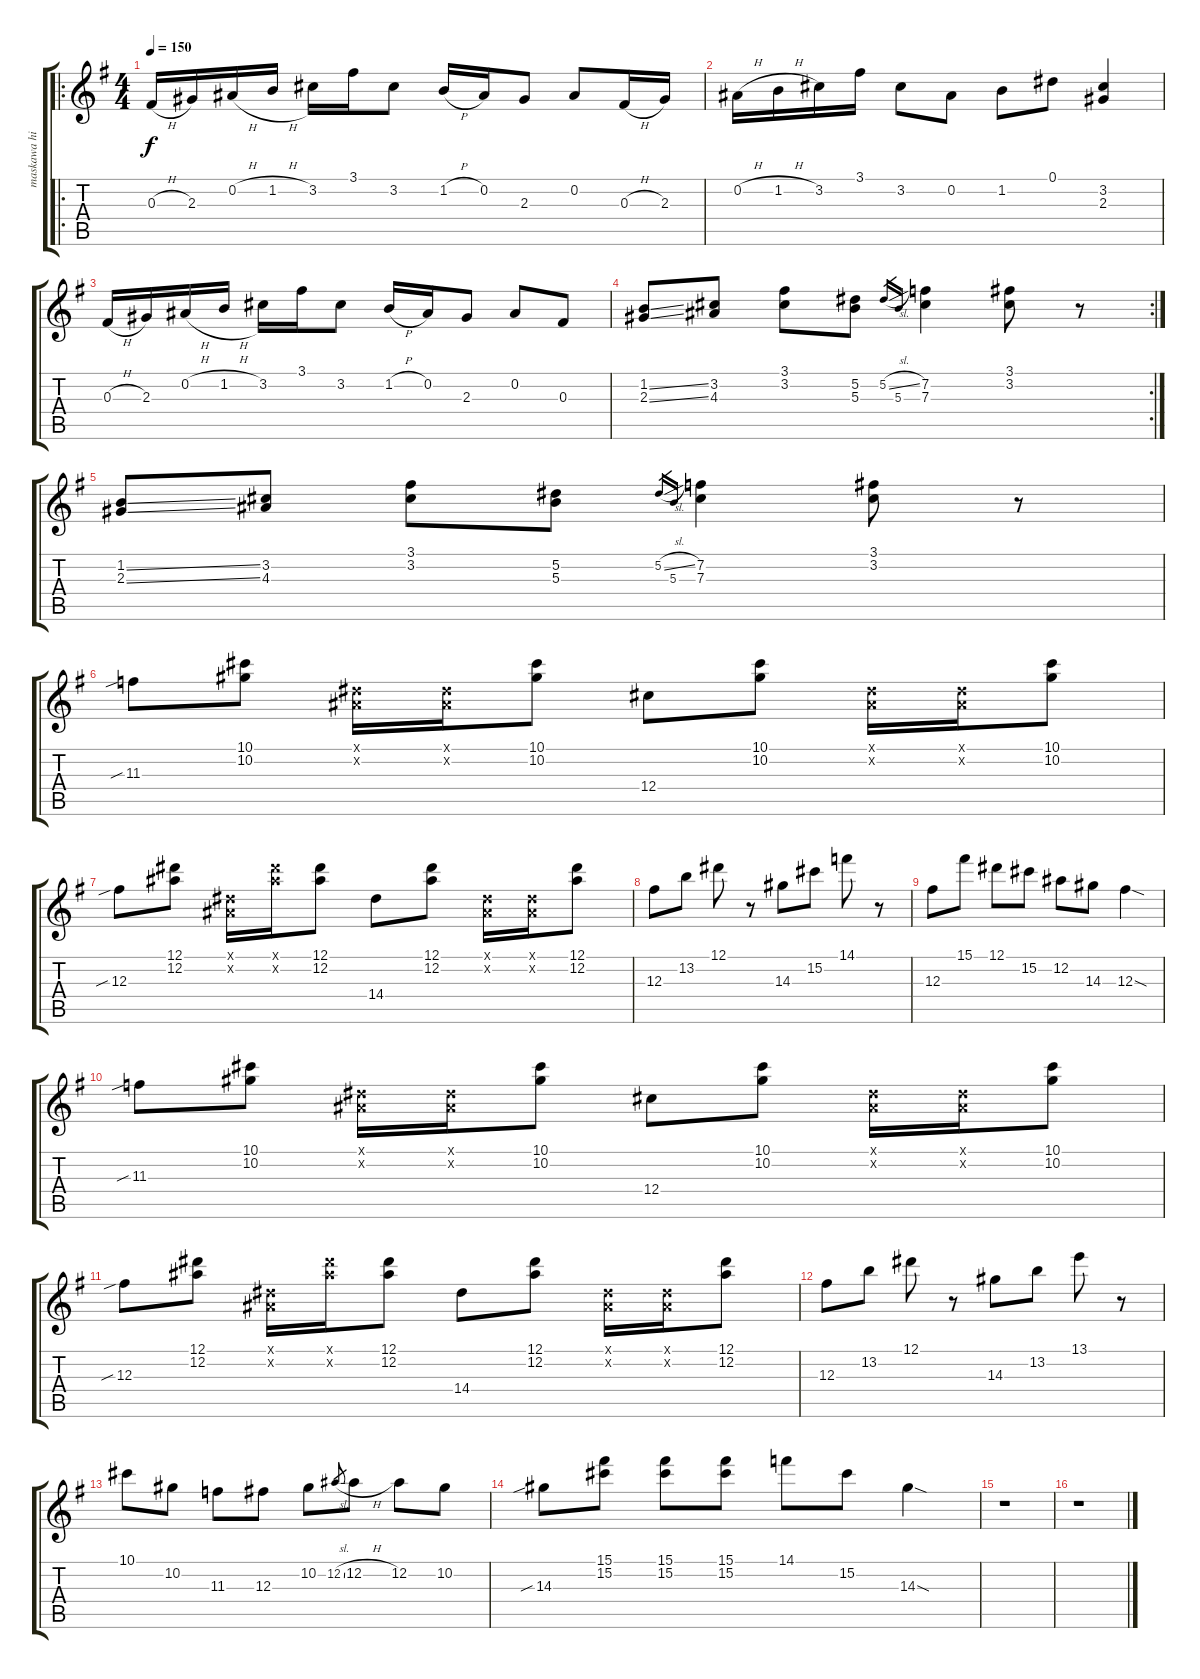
\track ("maskawa hiroaki - Guitar 2" "maskawa hi") {instrument distortionguitar}
\staff {score tabs}
\tuning (Eb4 Bb3 Gb3 Db3 Ab2 Eb2) {hide}
\ro
\ts (4 4)
\tempo 150
\clef g2
\ks g
0.3{h}.16{dy f} 2.3.16 0.2{h}.16 1.2{h}.16 3.2.16 3.1.16 3.2.8 1.2{h}.16 0.2.16 2.3.8 0.2.8 0.3{h}.16 2.3.16 |
0.2{h}.16 1.2{h}.16 3.2.16 3.1.16 3.2.8 0.2.8 1.2.8 0.1.8 (3.2 2.3).4 |
0.3{h}.16 2.3.16 0.2{h}.16 1.2{h}.16 3.2.16 3.1.16 3.2.8 1.2{h}.16 0.2.16 2.3.8 0.2.8 0.3.8 |
\rc 2
(1.2{ss} 2.3{ss}).8 (3.2 4.3).8 (3.1 3.2).8 (5.2 5.3).8 5.2{sl}.16{gr} 5.3.16{gr} (7.2 7.3).4 (3.1 3.2).8 r.8 |
(1.2{ss} 2.3{ss}).8 (3.2 4.3).8 (3.1 3.2).8 (5.2 5.3).8 5.2{sl}.16{gr} 5.3.16{gr} (7.2 7.3).4 (3.1 3.2).8 r.8 |
11.3{sib}.8 (10.1 10.2).8 (0.1{x} 0.2{x}).16 (0.1{x} 0.2{x}).16 (10.1 10.2).8 12.4.8 (10.1 10.2).8 (0.1{x} 0.2{x}).16 (0.1{x} 0.2{x}).16 (10.1 10.2).8 |
12.3{sib}.8 (12.1 12.2).8 (0.1{x} 0.2{x}).16 (12.1{x} 12.2{x}).16 (12.1 12.2).8 14.4.8 (12.1 12.2).8 (0.1{x} 0.2{x}).16 (0.1{x} 0.2{x}).16 (12.1 12.2).8 |
12.3.8 13.2.8 12.1.8 r.8 14.3.8 15.2.8 14.1.8 r.8 |
12.3.8 15.1.8 12.1.8 15.2.8 12.2.8 14.3.8 12.3{sod}.4 |
11.3{sib}.8 (10.1 10.2).8 (0.1{x} 0.2{x}).16 (0.1{x} 0.2{x}).16 (10.1 10.2).8 12.4.8 (10.1 10.2).8 (0.1{x} 0.2{x}).16 (0.1{x} 0.2{x}).16 (10.1 10.2).8 |
12.3{sib}.8 (12.1 12.2).8 (0.1{x} 0.2{x}).16 (12.1{x} 12.2{x}).16 (12.1 12.2).8 14.4.8 (12.1 12.2).8 (0.1{x} 0.2{x}).16 (0.1{x} 0.2{x}).16 (12.1 12.2).8 |
12.3.8 13.2.8 12.1.8 r.8 14.3.8 13.2.8 13.1.8 r.8 |
10.1.8 10.2.8 11.3.8 12.3.8 10.2.8 12.2{sl}.8{gr} 12.2{h}.8 12.2.8 10.2.8 |
14.3{sib}.8 (15.1 15.2).8 (15.1 15.2).8 (15.1 15.2).8 14.1.8 15.2.8 14.3{sod}.4 |
r.1 |
r.1
